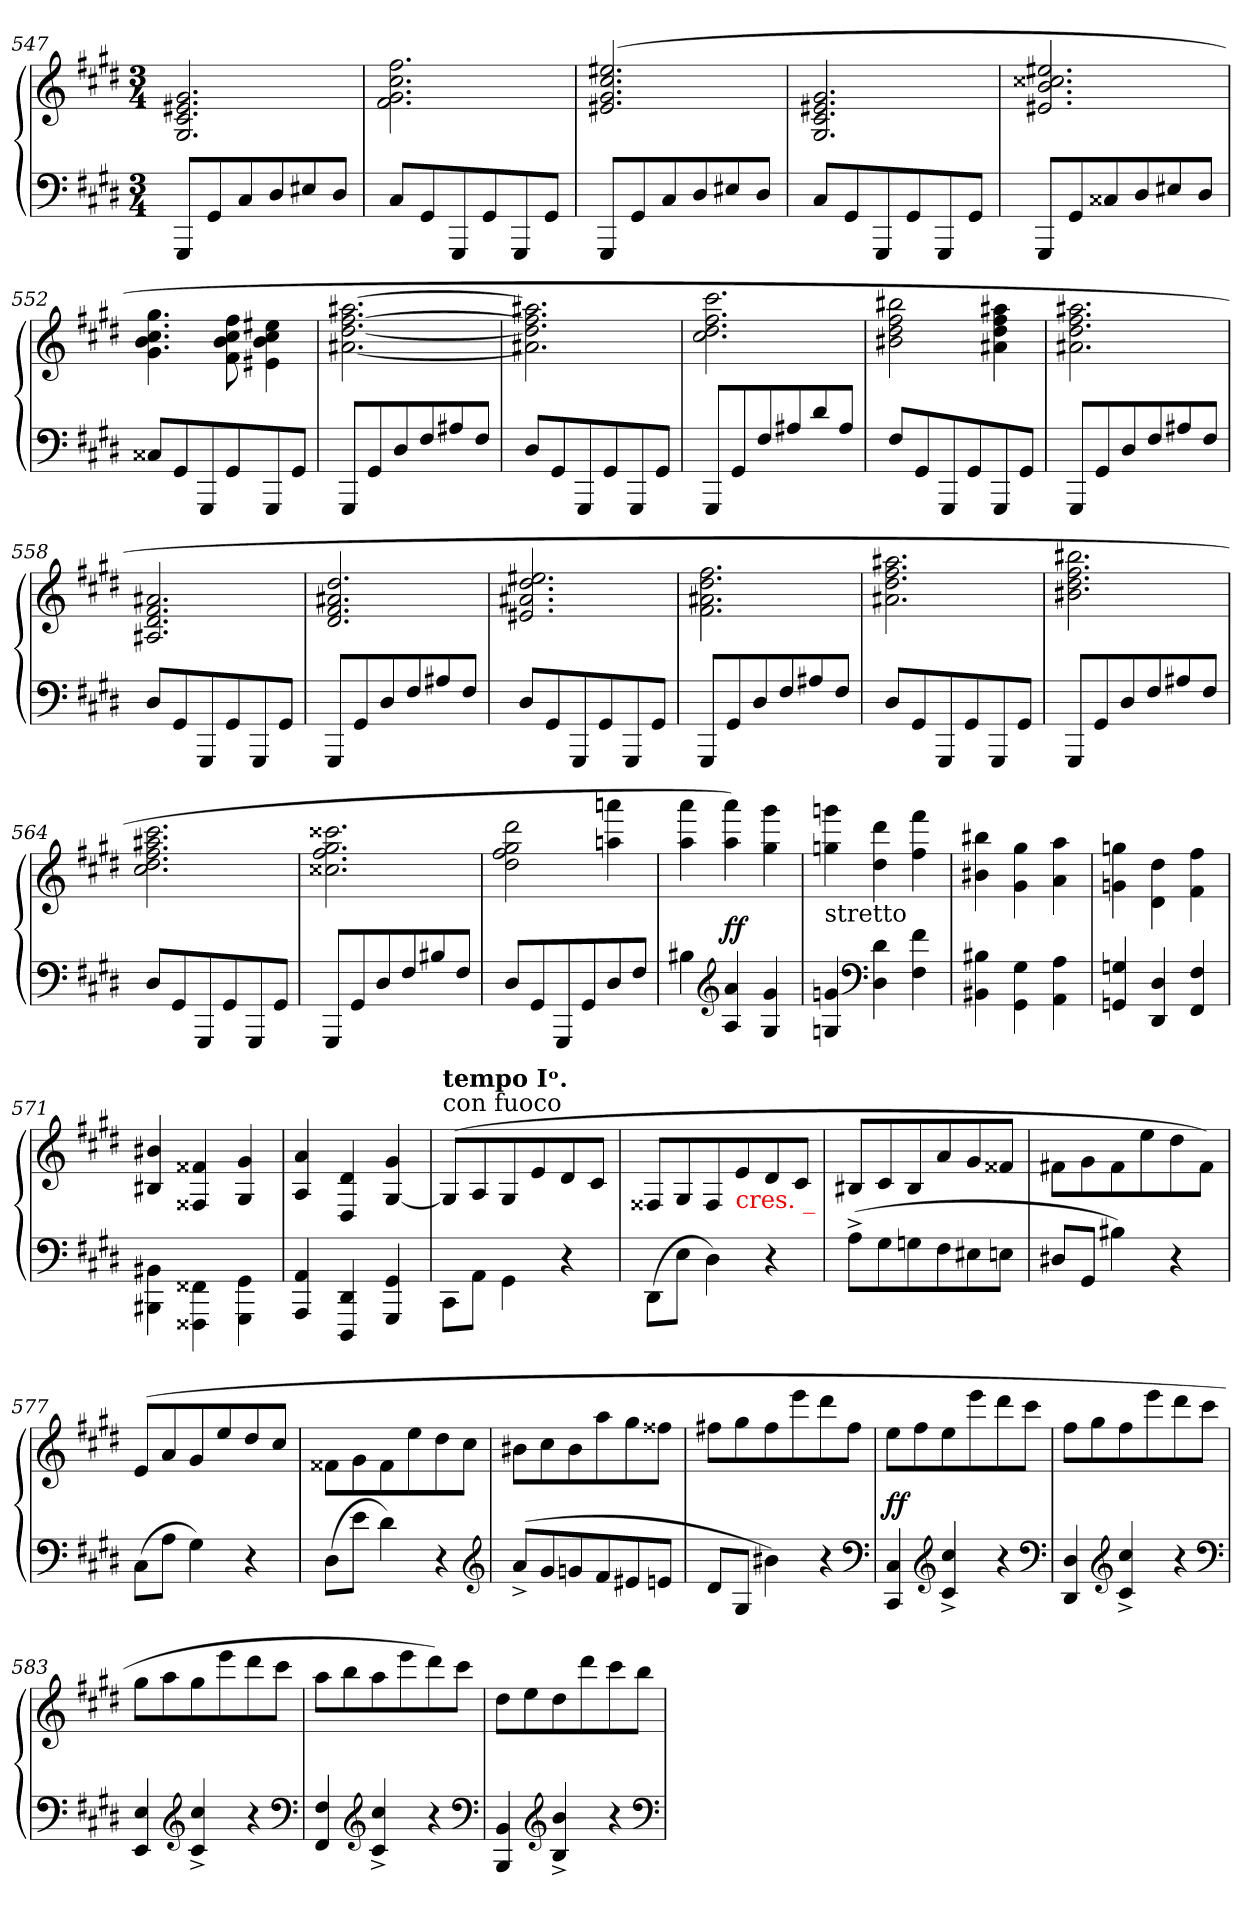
**kern	**kern	**dynam
*part1	*part1	*part1
*staff2	*staff1	*staff1/2
*clefF4	*clefG2	*
*k[f#c#g#d#]	*k[f#c#g#d#]	*
*M3/4	*M3/4	*
=547	=547	=547
8GGG#L	2.g# 2.e#X 2.c# 2.G#	.
8GG#	.	.
8C#	.	.
8D#	.	.
8E#X	.	.
8D#J	.	.
=548	=548	=548
8C#L	2.ff# 2.cc# 2.g# 2.f#	.
8GG#	.	.
8GGG#	.	.
8GG#	.	.
8GGG#	.	.
8GG#J	.	.
=549	=549	=549
8GGG#L	(>2.ee#X 2.cc# 2.g# 2.e#X	.
8GG#	.	.
8C#	.	.
8D#	.	.
8E#X	.	.
8D#J	.	.
=550	=550	=550
8C#L	2.g# 2.e#X 2.c# 2.G#	.
8GG#	.	.
8GGG#	.	.
8GG#	.	.
8GGG#	.	.
8GG#J	.	.
=551	=551	=551
8GGG#L	2.ee#X 2.cc##X 2.b 2.e#X	.
8GG#	.	.
8C##X	.	.
8D#	.	.
8E#X	.	.
8D#J	.	.
=552	=552	=552
8C##XL	4.gg# 4.cc# 4.b 4.g#	.
8GG#	.	.
8GGG#	.	.
8GG#	8ff# 8cc# 8b 8f#	.
8GGG#	4ee#X\ 4cc#\ 4b\ 4e#X\	.
8GG#J	.	.
=553	=553	=553
8GGG#L	[2.aa#X [2.ff# [2.dd# [2.a#X	.
8GG#	.	.
8D#	.	.
8F#	.	.
8A#X	.	.
8F#J	.	.
=554	=554	=554
8D#L	2.aa#X] 2.ff#] 2.dd#] 2.a#X]	.
8GG#	.	.
8GGG#	.	.
8GG#	.	.
8GGG#	.	.
8GG#J	.	.
=555	=555	=555
8GGG#/L	2.ccc# 2.ff# 2.dd# 2.cc#	.
8GG#	.	.
8F#	.	.
8A#X	.	.
8d#	.	.
8A#J	.	.
=556	=556	=556
8F#L	2bb#X 2ff# 2dd# 2b#X	.
8GG#	.	.
8GGG#	.	.
8GG#	.	.
8GGG#	4aa#X 4ff# 4dd# 4a#X	.
8GG#J	.	.
=557	=557	=557
8GGG#L	2.aa#X 2.ff# 2.dd# 2.a#X	.
8GG#	.	.
8D#	.	.
8F#	.	.
8A#X	.	.
8F#J	.	.
=558	=558	=558
8D#L	2.a#X 2.f# 2.d# 2.A#X	.
8GG#	.	.
8GGG#	.	.
8GG#	.	.
8GGG#	.	.
8GG#J	.	.
=559	=559	=559
8GGG#L	2.dd# 2.a#X 2.f# 2.d#	.
8GG#	.	.
8D#	.	.
8F#	.	.
8A#X	.	.
8F#J	.	.
=560	=560	=560
8D#L	2.ee#X 2.dd# 2.a#X 2.e#X	.
8GG#	.	.
8GGG#	.	.
8GG#	.	.
8GGG#	.	.
8GG#J	.	.
=561	=561	=561
8GGG#L	2.ff# 2.dd# 2.a#X 2.f#	.
8GG#	.	.
8D#	.	.
8F#	.	.
8A#X	.	.
8F#J	.	.
=562	=562	=562
8D#L	2.aa#X 2.ff# 2.dd# 2.a#X	.
8GG#	.	.
8GGG#	.	.
8GG#	.	.
8GGG#	.	.
8GG#J	.	.
=563	=563	=563
8GGG#L	2.bb#X 2.ff# 2.dd# 2.b#X	.
8GG#	.	.
8D#	.	.
8F#	.	.
8A#X	.	.
8F#J	.	.
=564	=564	=564
8D#L	2.ccc# 2.aa#X 2.ff# 2.dd# 2.cc#	.
8GG#	.	.
8GGG#	.	.
8GG#	.	.
8GGG#	.	.
8GG#J	.	.
=565	=565	=565
8GGG#L	2.ccc##X 2.gg# 2.ff# 2.cc##X	.
8GG#	.	.
8D#	.	.
8F#	.	.
8B#X	.	.
8F#J	.	.
=566	=566	=566
8D#L	2ddd# 2gg# 2ff# 2dd#	.
8GG#	.	.
8GGG#	.	.
8GG#	.	.
8D#	4aaan 4aan	.
8F#J	.	.
=567	=567	=567
4B#X	4aaa 4aa	.
*clefG2	*	*
4a 4A	4aaa 4aa)	ff
4g# 4G#	4ggg# 4gg#	.
=568	=568	=568
!	!LO:TX:b:t=stretto	!
4gn 4Gn	4gggn 4ggn	.
*clefF4	*	*
4d# 4D#	4ddd# 4dd#	.
4f# 4F#	4fff# 4ff#	.
=569	=569	=569
4B#X 4BB#X	4bb#X 4b#X	.
4G#\ 4GG#\	4gg# 4g#	.
4A 4AA	4aa 4a	.
=570	=570	=570
4Gn 4GGn	4ggn 4gn	.
4D# 4DD#	4dd#\ 4d#\	.
4F# 4FF#	4ff# 4f#	.
=571	=571	=571
4BB#X\ 4BBB#X\	4b#X 4B#X	.
4FF##X\ 4FFF##X\	4f##X 4F##X	.
4GG#\ 4GGG#\	4g#/ 4G#/	.
=572	=572	=572
4AA/ 4AAA/	4a/ 4A/	.
4DD#/ 4DDD#/	4d#/ 4D#/	.
4GG#/ 4GGG#/	4g#/ [4G#/	.
=573	=573	=573
!	!LO:TX:a:t=con fuoco	!
!	!LO:TX:a:B:t=tempo Iᵒ.	!
8CC#\L	(>8G#/L]	.
8AAJ	8A/	.
4GG#\	8G#/	.
.	8e	.
4r	8d#	.
.	8c#J	.
=574	=574	=574
(<8DD#\L	8F##XL	.
8E\J	8G#/	.
4D#\)	8F##/	.
!	!LO:TX:b:color=red:t=cres. _	!
.	8e	.
4r	8d#	.
.	8c#J	.
=575	=575	=575
(>8A^<L	8B#XL	.
8G#	8c#	.
8Gn	8B#	.
8F#	8a	.
8E#X	8g#	.
8EnJ	8f##XJ	.
=576	=576	=576
8D#XL	8f#XL	.
8GG#J	8g#	.
4B#X)	8f#	.
.	8ee	.
4r	8dd#	.
.	8f#J)	.
=577	=577	=577
(>8C#L	(>8eL	.
8AJ	8a	.
4G#)	8g#	.
.	8ee	.
4r	8dd#	.
.	8cc#J	.
=578	=578	=578
(>8D#L	8f##XL	.
8eJ	8g#	.
4d#)	8f##	.
.	8ee	.
4r	8dd#	.
.	8cc#J	.
*clefG2	*	*
=579	=579	=579
(>8a^<L	8b#XL	.
8g#	8cc#	.
8gn	8b#	.
8f#	8aa	.
8e#X	8gg#	.
8enJ	8ff##XJ	.
=580	=580	=580
8d#L	8ff#XL	.
8G#J	8gg#	.
4b#X)	8ff#	.
.	8eee	.
4r	8ddd#	.
.	8ff#J	.
*clefF4	*	*
=581	=581	=581
4C# 4CC#	8eeL	ff
.	8ff#	.
*clefG2	*	*
4cc#^> 4c#^>	8ee	.
.	8eee	.
4r	8ddd#	.
.	8ccc#J	.
*clefF4	*	*
=582	=582	=582
4D# 4DD#	8ff#L	.
.	8gg#	.
*clefG2	*	*
4cc#^> 4c#^>	8ff#	.
.	8eee	.
4r	8ddd#	.
.	8ccc#J	.
*clefF4	*	*
=583	=583	=583
4E 4EE	8gg#L	.
.	8aa	.
*clefG2	*	*
4cc#^> 4c#^>	8gg#	.
.	8eee	.
4r	8ddd#	.
.	8ccc#J	.
*clefF4	*	*
=584	=584	=584
4F# 4FF#	8aaL	.
.	8bb	.
*clefG2	*	*
4cc#^> 4c#^>	8aa	.
.	8eee	.
4r	8ddd#)	.
.	8ccc#J	.
*clefF4	*	*
=585	=585	=585
4BB 4BBB	8dd#L	.
.	8ee	.
*clefG2	*	*
4b^> 4B^>	8dd#	.
.	8ddd#	.
4r	8ccc#	.
.	8bbJ	.
*clefF4	*	*
=	=	=
*-	*-	*-
